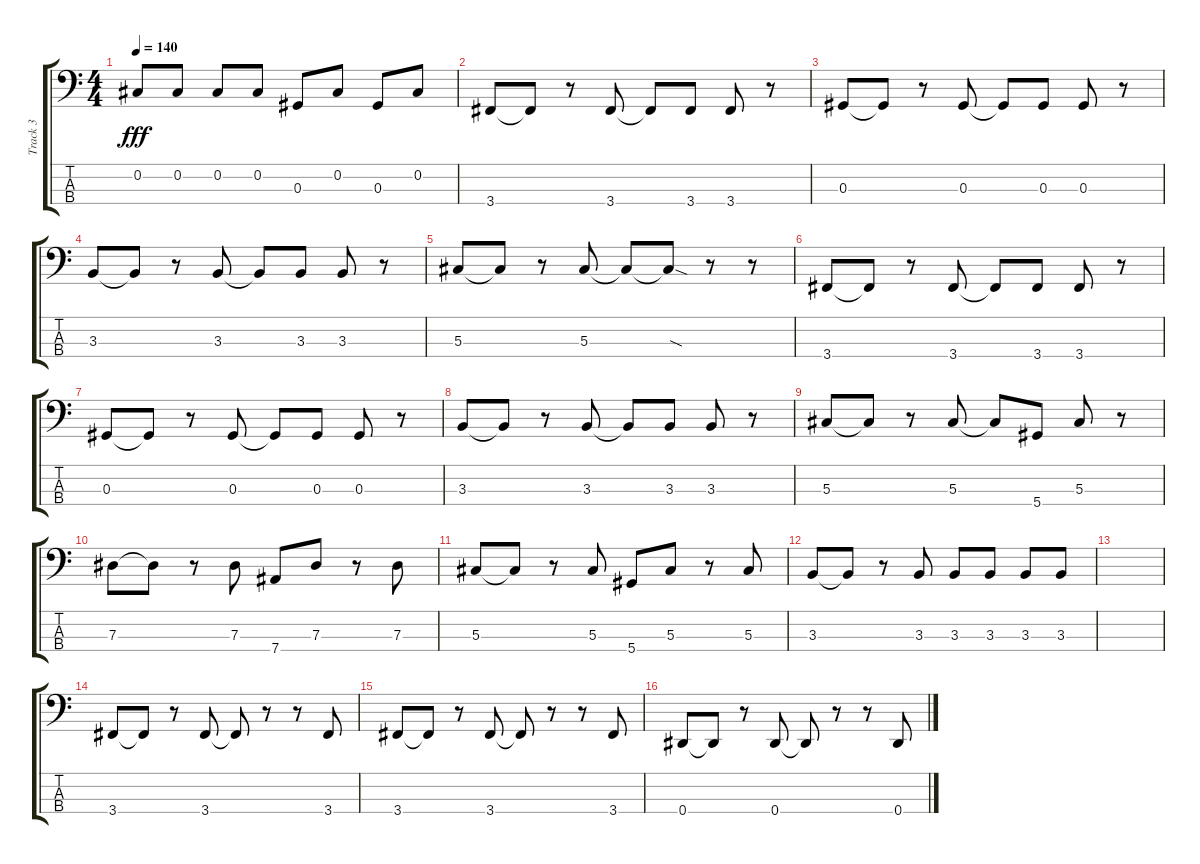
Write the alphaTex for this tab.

\track ("Track 3" "Track 3") {instrument electricbassfinger}
\staff {score tabs}
\tuning (Gb2 Db2 Ab1 Eb1) {hide}
\ts (4 4)
\tempo 140
\clef f4
\ks c
0.2.8{dy fff} 0.2.8 0.2.8 0.2.8 0.3.8 0.2.8 0.3.8 0.2.8 |
3.4.8 3.4{t}.8 r.8 3.4.8 3.4{t}.8 3.4.8 3.4.8 r.8 |
0.3.8 0.3{t}.8 r.8 0.3.8 0.3{t}.8 0.3.8 0.3.8 r.8 |
3.3.8 3.3{t}.8 r.8 3.3.8 3.3{t}.8 3.3.8 3.3.8 r.8 |
5.3.8 5.3{t}.8 r.8 5.3.8 5.3{t}.8 5.3{sod t}.8 r.8 r.8 |
3.4.8 3.4{t}.8 r.8 3.4.8 3.4{t}.8 3.4.8 3.4.8 r.8 |
0.3.8 0.3{t}.8 r.8 0.3.8 0.3{t}.8 0.3.8 0.3.8 r.8 |
3.3.8 3.3{t}.8 r.8 3.3.8 3.3{t}.8 3.3.8 3.3.8 r.8 |
5.3.8 5.3{t}.8 r.8 5.3.8 5.3{t}.8 5.4.8 5.3.8 r.8 |
7.3.8 7.3{t}.8 r.8 7.3.8 7.4.8 7.3.8 r.8 7.3.8 |
5.3.8 5.3{t}.8 r.8 5.3.8 5.4.8 5.3.8 r.8 5.3.8 |
3.3.8 3.3{t}.8 r.8 3.3.8 3.3.8 3.3.8 3.3.8 3.3.8 |
|
3.4.8 3.4{t}.8 r.8 3.4.8 3.4{t}.8 r.8 r.8 3.4.8 |
3.4.8 3.4{t}.8 r.8 3.4.8 3.4{t}.8 r.8 r.8 3.4.8 |
0.4.8 0.4{t}.8 r.8 0.4.8 0.4{t}.8 r.8 r.8 0.4.8
